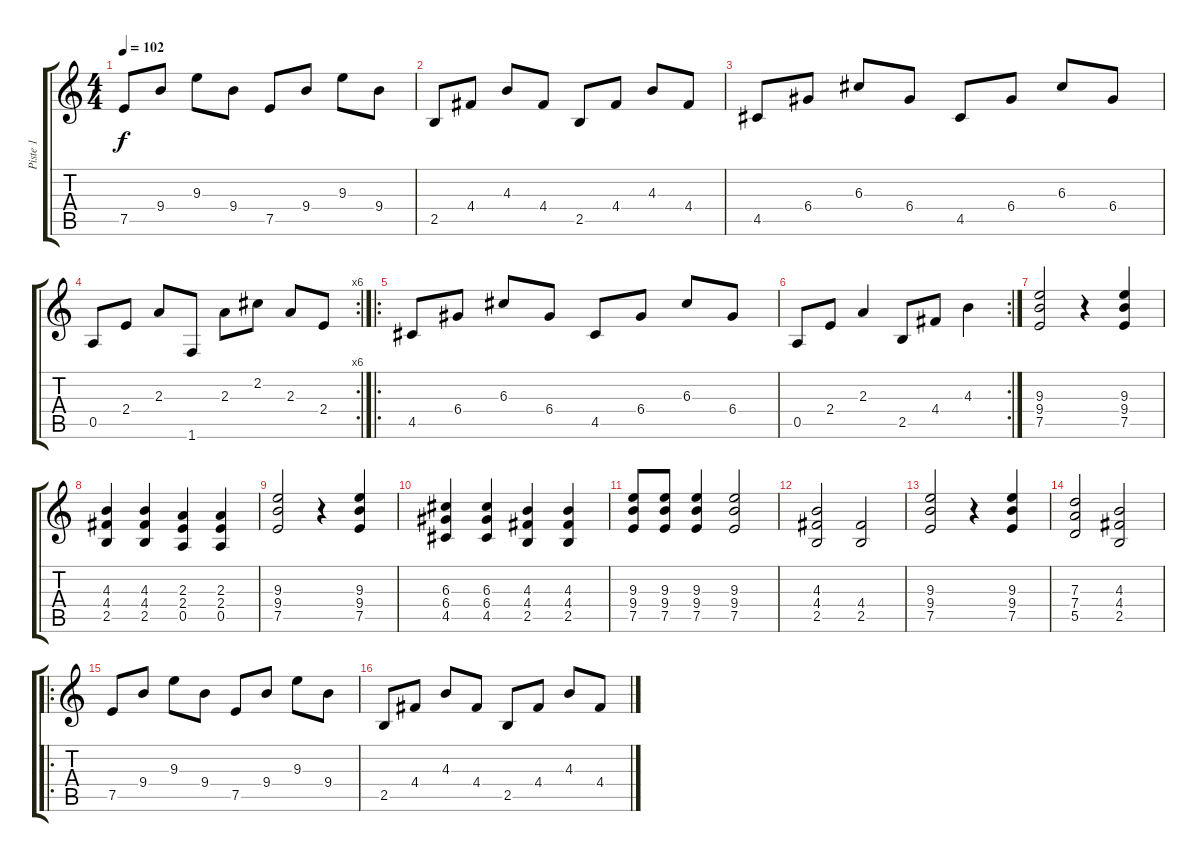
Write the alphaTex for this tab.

\track ("Piste 1" "Piste 1") {instrument electricguitarclean}
\staff {score tabs}
\tuning (E4 B3 G3 D3 A2 E2) {hide}
\ts (4 4)
\tempo 102
\clef g2
\ks c
7.5.8{dy f instrument electricguitarclean} 9.4.8 9.3.8 9.4.8 7.5.8 9.4.8 9.3.8 9.4.8 |
2.5.8 4.4.8 4.3.8 4.4.8 2.5.8 4.4.8 4.3.8 4.4.8 |
4.5.8 6.4.8 6.3.8 6.4.8 4.5.8 6.4.8 6.3.8 6.4.8 |
\rc 6
0.5.8 2.4.8 2.3.8 1.6.8 2.3.8 2.2.8 2.3.8 2.4.8 |
\ro
4.5.8 6.4.8 6.3.8 6.4.8 4.5.8 6.4.8 6.3.8 6.4.8 |
\rc 2
0.5.8 2.4.8 2.3.4 2.5.8 4.4.8 4.3.4 |
(9.3 9.4 7.5).2 r.4 (9.3 9.4 7.5).4 |
(4.3 4.4 2.5).4 (4.3 4.4 2.5).4 (2.3 2.4 0.5).4 (2.3 2.4 0.5).4 |
(9.3 9.4 7.5).2 r.4 (9.3 9.4 7.5).4 |
(6.3 6.4 4.5).4 (6.3 6.4 4.5).4 (4.3 4.4 2.5).4 (4.3 4.4 2.5).4 |
(9.3 9.4 7.5).8 (9.3 9.4 7.5).8 (9.3 9.4 7.5).4 (9.3 9.4 7.5).2 |
(4.3 4.4 2.5).2 (4.4 2.5).2 |
(9.3 9.4 7.5).2 r.4 (9.3 9.4 7.5).4 |
(7.3 7.4 5.5).2 (4.3 4.4 2.5).2 |
\ro
7.5.8 9.4.8 9.3.8 9.4.8 7.5.8 9.4.8 9.3.8 9.4.8 |
2.5.8 4.4.8 4.3.8 4.4.8 2.5.8 4.4.8 4.3.8 4.4.8
